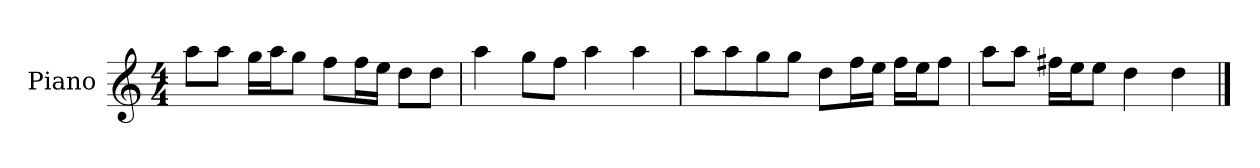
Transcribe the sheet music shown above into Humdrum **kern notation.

**kern
*part1
*staff1
*I"Piano
*I'P-no
*clefG2
*k[]
*M4/4
*MM90
=1
8aa\L
8aa\J
16gg\LL
16aa\J
8gg\J
8ff\L
16ff\L
16ee\JJ
8dd\L
8dd\J
=2
4aa\
8gg\L
8ff\J
4aa\
4aa\
=3
8aa\L
8aa\
8gg\
8gg\J
8dd\L
16ff\L
16ee\JJ
16ff\LL
16ee\J
8ff\J
=4
8aa\L
8aa\J
16ff#X\LL
16ee\J
8ee\J
4dd\
4dd\
==
*-
